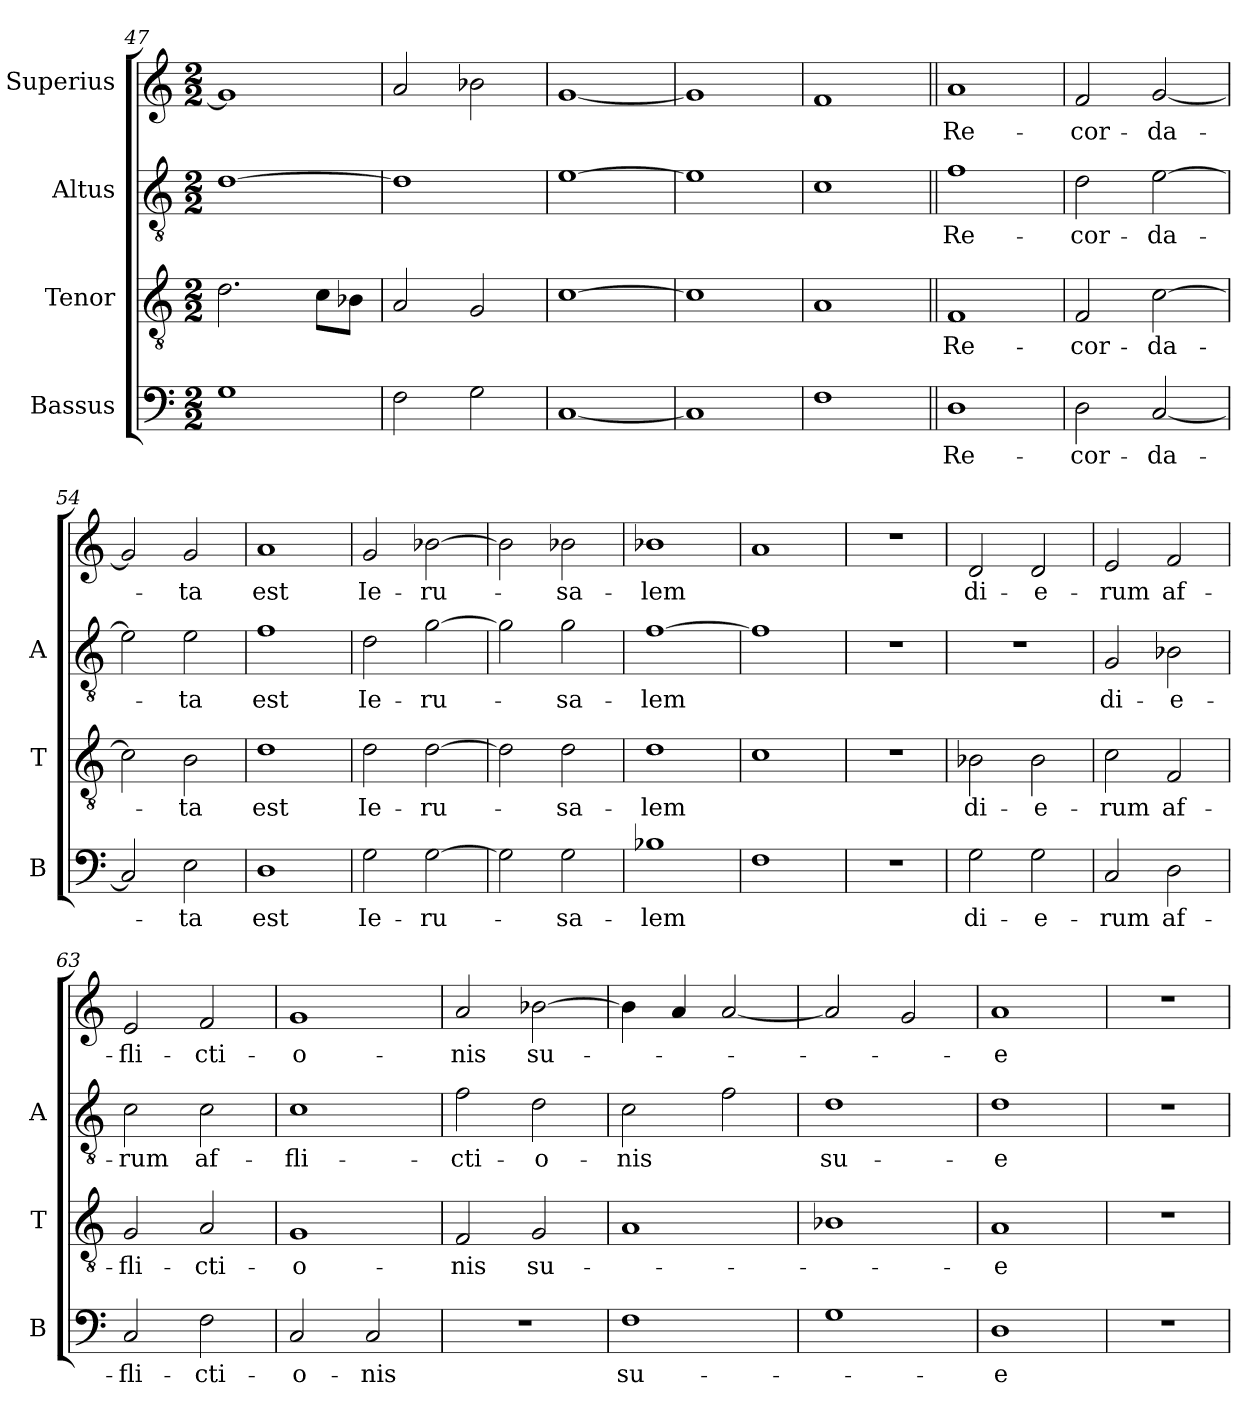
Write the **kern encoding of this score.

**kern	**text	**kern	**text	**kern	**text	**kern	**text
*part4	*part4	*part3	*part3	*part2	*part2	*part1	*part1
*staff4	*staff4	*staff3	*staff3	*staff2	*staff2	*staff1	*staff1
*I"Bassus	*	*I"Tenor	*	*I"Altus	*	*I"Superius	*
*I'B	*	*I'T	*	*I'A	*	*	*
*clefF4	*	*clefGv2	*	*clefGv2	*	*clefG2	*
*k[]	*	*k[]	*	*k[]	*	*k[]	*
*M2/2	*	*M2/2	*	*M2/2	*	*M2/2	*
=47	=47	=47	=47	=47	=47	=47	=47
1G	.	2.d	.	[1d	.	1g]	.
.	.	8cL	.	.	.	.	.
.	.	8B-XJ	.	.	.	.	.
=48	=48	=48	=48	=48	=48	=48	=48
2F	.	2A	.	1d]	.	2a	.
2G	.	2G	.	.	.	2b-X	.
=49	=49	=49	=49	=49	=49	=49	=49
[1C	.	[1c	.	[1e	.	[1g	.
=50	=50	=50	=50	=50	=50	=50	=50
1C]	.	1c]	.	1e]	.	1g]	.
=51	=51	=51	=51	=51	=51	=51	=51
1F	.	1A	.	1c	.	1f	.
=52||	=52||	=52||	=52||	=52||	=52||	=52||	=52||
1D	Re-	1F	Re-	1f	Re-	1a	Re-
=53	=53	=53	=53	=53	=53	=53	=53
2D	-cor-	2F	-cor-	2d	-cor-	2f	-cor-
[2C	-da-	[2c	-da-	[2e	-da-	[2g	-da-
=54	=54	=54	=54	=54	=54	=54	=54
2C]	.	2c]	.	2e]	.	2g]	.
2E	-ta	2B	-ta	2e	-ta	2g	-ta
=55	=55	=55	=55	=55	=55	=55	=55
1D	est	1d	est	1f	est	1a	est
=56	=56	=56	=56	=56	=56	=56	=56
2G	Ie-	2d	Ie-	2d	Ie-	2g	Ie-
[2G	-ru-	[2d	-ru-	[2g	-ru-	[2b-X	-ru-
=57	=57	=57	=57	=57	=57	=57	=57
2G]	.	2d]	.	2g]	.	2b-]	.
2G	-sa-	2d	-sa-	2g	-sa-	2b-X	-sa-
=58	=58	=58	=58	=58	=58	=58	=58
1B-X	-lem	1d	-lem	[1f	-lem	1b-X	-lem
=59	=59	=59	=59	=59	=59	=59	=59
1F	.	1c	.	1f]	.	1a	.
=60	=60	=60	=60	=60	=60	=60	=60
1r	.	1r	.	1r	.	1r	.
=61	=61	=61	=61	=61	=61	=61	=61
2G	di-	2B-X	di-	1r	.	2d	di-
2G	-e-	2B-	-e-	.	.	2d	-e-
=62	=62	=62	=62	=62	=62	=62	=62
2C	-rum	2c	-rum	2G	di-	2e	-rum
2D	af-	2F	af-	2B-X	-e-	2f	af-
=63	=63	=63	=63	=63	=63	=63	=63
2C	-fli-	2G	-fli-	2c	-rum	2e	-fli-
2F	-cti-	2A	-cti-	2c	af-	2f	-cti-
=64	=64	=64	=64	=64	=64	=64	=64
2C	-o-	1G	-o-	1c	-fli-	1g	-o-
2C	-nis	.	.	.	.	.	.
=65	=65	=65	=65	=65	=65	=65	=65
1r	.	2F	-nis	2f	-cti-	2a	-nis
.	.	2G	su-	2d	-o-	[2b-X	su-
=66	=66	=66	=66	=66	=66	=66	=66
1F	su-	1A	.	2c	-nis	4b-]	.
.	.	.	.	.	.	4a	.
.	.	.	.	2f	.	[2a	.
=67	=67	=67	=67	=67	=67	=67	=67
1G	.	1B-X	.	1d	su-	2a]	.
.	.	.	.	.	.	2g	.
=68	=68	=68	=68	=68	=68	=68	=68
1D	-e	1A	-e	1d	-e	1a	-e
=69	=69	=69	=69	=69	=69	=69	=69
1r	.	1r	.	1r	.	1r	.
=	=	=	=	=	=	=	=
*-	*-	*-	*-	*-	*-	*-	*-
